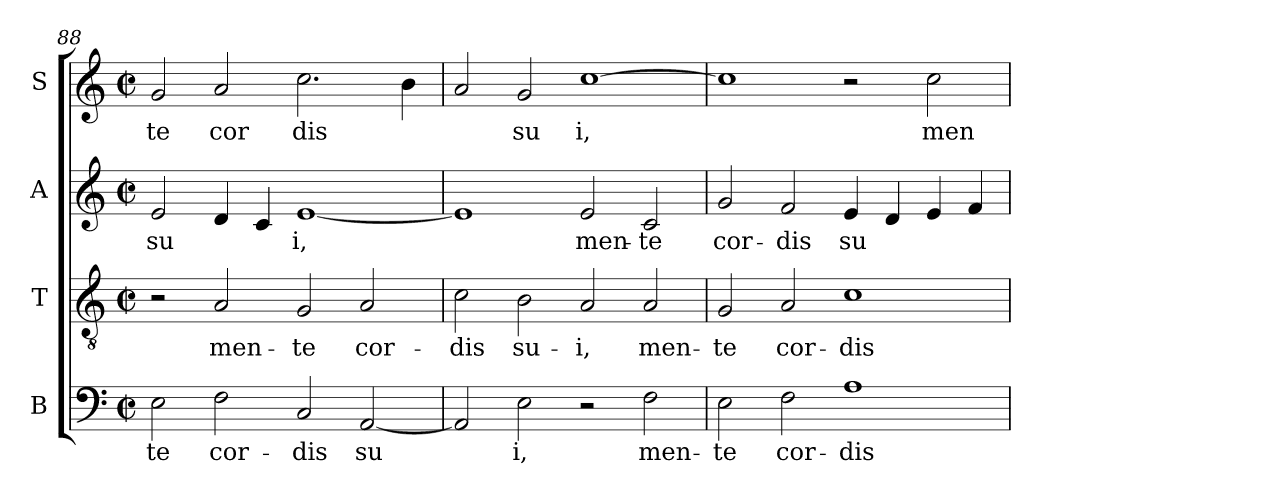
**kern	**text	**kern	**text	**kern	**text	**kern	**text
*part4	*part4	*part3	*part3	*part2	*part2	*part1	*part1
*staff4	*staff4	*staff3	*staff3	*staff2	*staff2	*staff1	*staff1
*I"B	*	*I"T	*	*I"A	*	*I"S	*
*I'B	*	*I'T	*	*I'A	*	*I'S	*
*clefF4	*	*clefGv2	*	*clefG2	*	*clefG2	*
*k[]	*	*k[]	*	*k[]	*	*k[]	*
*C:	*	*C:	*	*C:	*	*C:	*
*M2/2	*	*M2/2	*	*M2/2	*	*M2/2	*
*met(c|)	*	*met(c|)	*	*met(c|)	*	*met(c|)	*
=88	=88	=88	=88	=88	=88	=88	=88
!	!LO:LY:b:cj	!	!	!	!LO:LY:b:cj	!	!LO:LY:b:cj
2E\	-te	2r	.	2e/	su-	2g/	te
!	!LO:LY:b:cj	!	!LO:LY:b:cj	!	!LO:LY:b:cj	!	!LO:LY:b:cj
2F\	cor-	2A/	men-	4d/	--	2a/	cor
!	!	!	!	!	!LO:LY:b:cj	!	!
.	.	.	.	4c/	--	.	.
!	!LO:LY:b:cj	!	!LO:LY:b:cj	!	!LO:LY:b:cj	!	!LO:LY:b:cj
2C/	-dis	2G/	-te	[<1e	-i,	2.cc\	dis
!	!LO:LY:b:cj	!	!LO:LY:b:cj	!	!	!	!
[<2AA/	su-	2A/	cor-	.	.	.	.
!	!	!	!	!	!	!	!LO:LY:b:cj
.	.	.	.	.	.	4b\	.
=89	=89	=89	=89	=89	=89	=89	=89
!	!LO:LY:b:cj	!	!LO:LY:b:cj	!	!LO:LY:b:cj	!	!LO:LY:b:cj
2AA/]	--	2c\	-dis	1e]	.	2a/	.
!	!LO:LY:b:cj	!	!LO:LY:b:cj	!	!	!	!LO:LY:b:cj
2E\	-i,	2B\	su-	.	.	2g/	su
!	!	!	!LO:LY:b:cj	!	!LO:LY:b:cj	!	!LO:LY:b:cj
2r	.	2A/	-i,	2e/	men-	[>1cc	i,
!	!LO:LY:b:cj	!	!LO:LY:b:cj	!	!LO:LY:b:cj	!	!
2F\	men-	2A/	men-	2c/	-te	.	.
=90	=90	=90	=90	=90	=90	=90	=90
!	!LO:LY:b:cj	!	!LO:LY:b:cj	!	!LO:LY:b:cj	!	!LO:LY:b:cj
2E\	-te	2G/	-te	2g/	cor-	1cc]	.
!	!LO:LY:b:cj	!	!LO:LY:b:cj	!	!LO:LY:b:cj	!	!
2F\	cor-	2A/	cor-	2f/	-dis	.	.
!	!LO:LY:b:cj	!	!LO:LY:b:cj	!	!LO:LY:b:cj	!	!
1A	-dis	1c	-dis	4e/	su-	2r	.
!	!	!	!	!	!LO:LY:b:cj	!	!
.	.	.	.	4d/	--	.	.
!	!	!	!	!	!LO:LY:b:cj	!	!LO:LY:b:cj
.	.	.	.	4e/	--	2cc\	men
!	!	!	!	!	!LO:LY:b:cj	!	!
.	.	.	.	4f/	--	.	.
=	=	=	=	=	=	=	=
*-	*-	*-	*-	*-	*-	*-	*-
